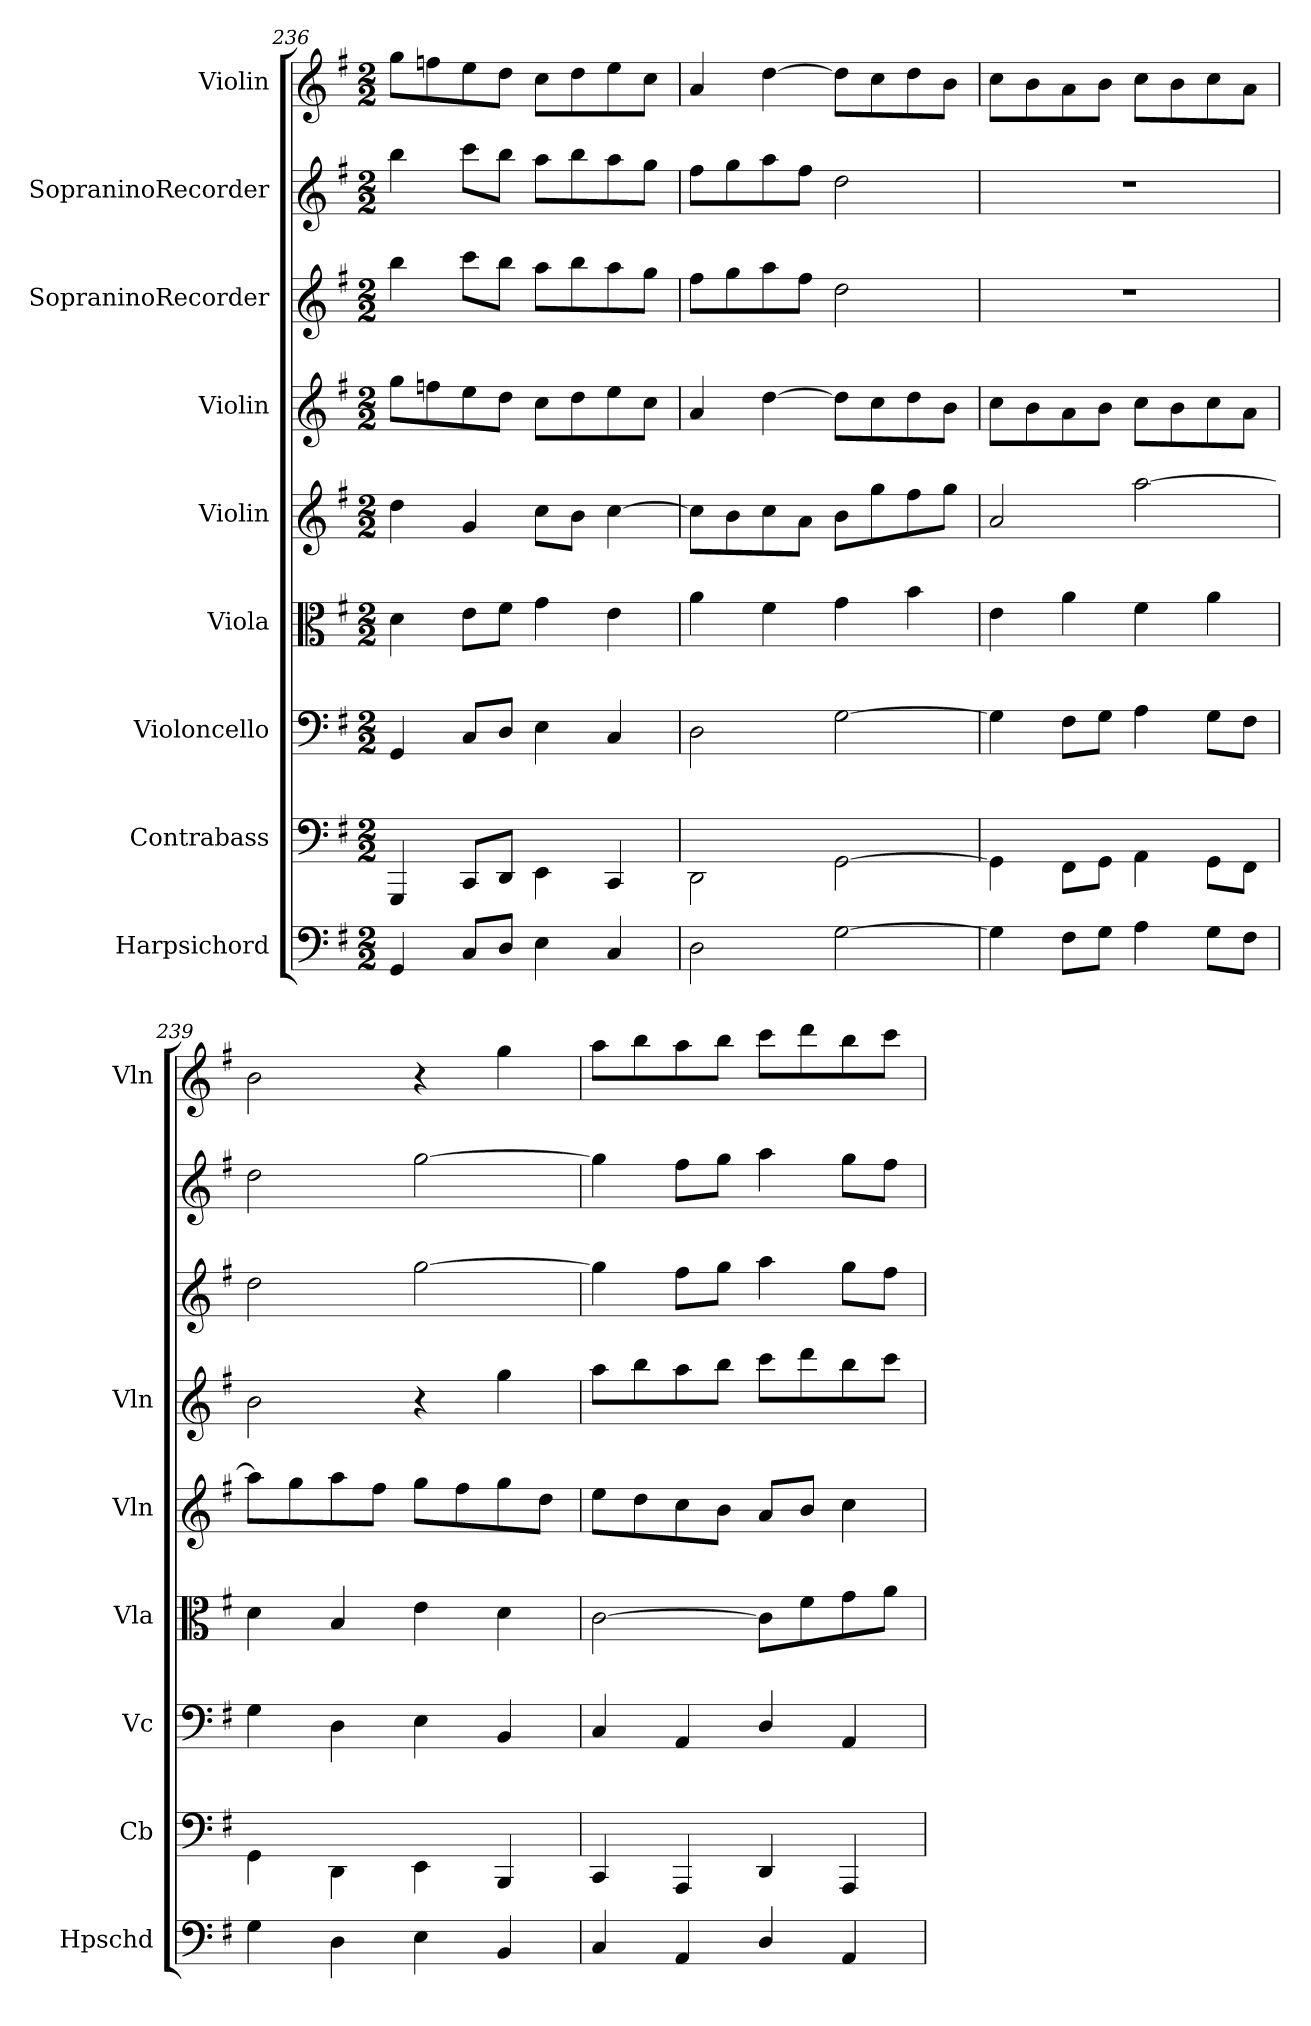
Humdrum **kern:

**kern	**kern	**kern	**kern	**kern	**kern	**kern	**kern	**kern
*part9	*part8	*part7	*part6	*part5	*part4	*part3	*part2	*part1
*staff9	*staff8	*staff7	*staff6	*staff5	*staff4	*staff3	*staff2	*staff1
*I"Harpsichord	*I"Contrabass	*I"Violoncello	*I"Viola	*I"Violin	*I"Violin	*I"SopraninoRecorder	*I"SopraninoRecorder	*I"Violin
*I'Hpschd	*I'Cb	*I'Vc	*I'Vla	*I'Vln	*I'Vln	*	*	*I'Vln
*clefF4	*clefF4	*clefF4	*clefC3	*clefG2	*clefG2	*clefG2	*clefG2	*clefG2
*k[f#]	*k[f#]	*k[f#]	*k[f#]	*k[f#]	*k[f#]	*k[f#]	*k[f#]	*k[f#]
*G:	*G:	*G:	*G:	*G:	*G:	*G:	*G:	*G:
*M2/2	*M2/2	*M2/2	*M2/2	*M2/2	*M2/2	*M2/2	*M2/2	*M2/2
=236	=236	=236	=236	=236	=236	=236	=236	=236
4GG/	4GGG/	4GG/	4d\	4dd\	8gg\L	4bb\	4bb\	8gg\L
.	.	.	.	.	8ffn\	.	.	8ffn\
8C/L	8CC/L	8C/L	8e\L	4g/	8ee\	8ccc\L	8ccc\L	8ee\
8D/J	8DD/J	8D/J	8f#\J	.	8dd\J	8bb\J	8bb\J	8dd\J
4E\	4EE\	4E\	4g\	8cc\L	8cc\L	8aa\L	8aa\L	8cc\L
.	.	.	.	8b\J	8dd\	8bb\	8bb\	8dd\
4C/	4CC/	4C/	4e\	[4cc\	8ee\	8aa\	8aa\	8ee\
.	.	.	.	.	8cc\J	8gg\J	8gg\J	8cc\J
=237	=237	=237	=237	=237	=237	=237	=237	=237
2D\	2DD\	2D\	4a\	8cc\L]	4a/	8ff#\L	8ff#\L	4a/
.	.	.	.	8b\	.	8gg\	8gg\	.
.	.	.	4f#\	8cc\	[4dd\	8aa\	8aa\	[4dd\
.	.	.	.	8a\J	.	8ff#\J	8ff#\J	.
[2G\	[2GG\	[2G\	4g\	8b\L	8dd\L]	2dd\	2dd\	8dd\L]
.	.	.	.	8gg\	8cc\	.	.	8cc\
.	.	.	4b\	8ff#\	8dd\	.	.	8dd\
.	.	.	.	8gg\J	8b\J	.	.	8b\J
=238	=238	=238	=238	=238	=238	=238	=238	=238
4G\]	4GG\]	4G\]	4e\	2a/	8cc\L	1r	1r	8cc\L
.	.	.	.	.	8b\	.	.	8b\
8F#\L	8FF#\L	8F#\L	4a\	.	8a\	.	.	8a\
8G\J	8GG\J	8G\J	.	.	8b\J	.	.	8b\J
4A\	4AA\	4A\	4f#\	[2aa\	8cc\L	.	.	8cc\L
.	.	.	.	.	8b\	.	.	8b\
8G\L	8GG\L	8G\L	4a\	.	8cc\	.	.	8cc\
8F#\J	8FF#\J	8F#\J	.	.	8a\J	.	.	8a\J
=239	=239	=239	=239	=239	=239	=239	=239	=239
4G\	4GG\	4G\	4d\	8aa\L]	2b\	2dd\	2dd\	2b\
.	.	.	.	8gg\	.	.	.	.
4D\	4DD\	4D\	4B/	8aa\	.	.	.	.
.	.	.	.	8ff#\J	.	.	.	.
4E\	4EE\	4E\	4e\	8gg\L	4r	[2gg\	[2gg\	4r
.	.	.	.	8ff#\	.	.	.	.
4BB/	4BBB/	4BB/	4d\	8gg\	4gg\	.	.	4gg\
.	.	.	.	8dd\J	.	.	.	.
=240	=240	=240	=240	=240	=240	=240	=240	=240
4C/	4CC/	4C/	[2c\	8ee\L	8aa\L	4gg\]	4gg\]	8aa\L
.	.	.	.	8dd\	8bb\	.	.	8bb\
4AA/	4AAA/	4AA/	.	8cc\	8aa\	8ff#\L	8ff#\L	8aa\
.	.	.	.	8b\J	8bb\J	8gg\J	8gg\J	8bb\J
4D/	4DD/	4D/	8c\L]	8a/L	8ccc\L	4aa\	4aa\	8ccc\L
.	.	.	8f#\	8b/J	8ddd\	.	.	8ddd\
4AA/	4AAA/	4AA/	8g\	4cc\	8bb\	8gg\L	8gg\L	8bb\
.	.	.	8a\J	.	8ccc\J	8ff#\J	8ff#\J	8ccc\J
=	=	=	=	=	=	=	=	=
*-	*-	*-	*-	*-	*-	*-	*-	*-
